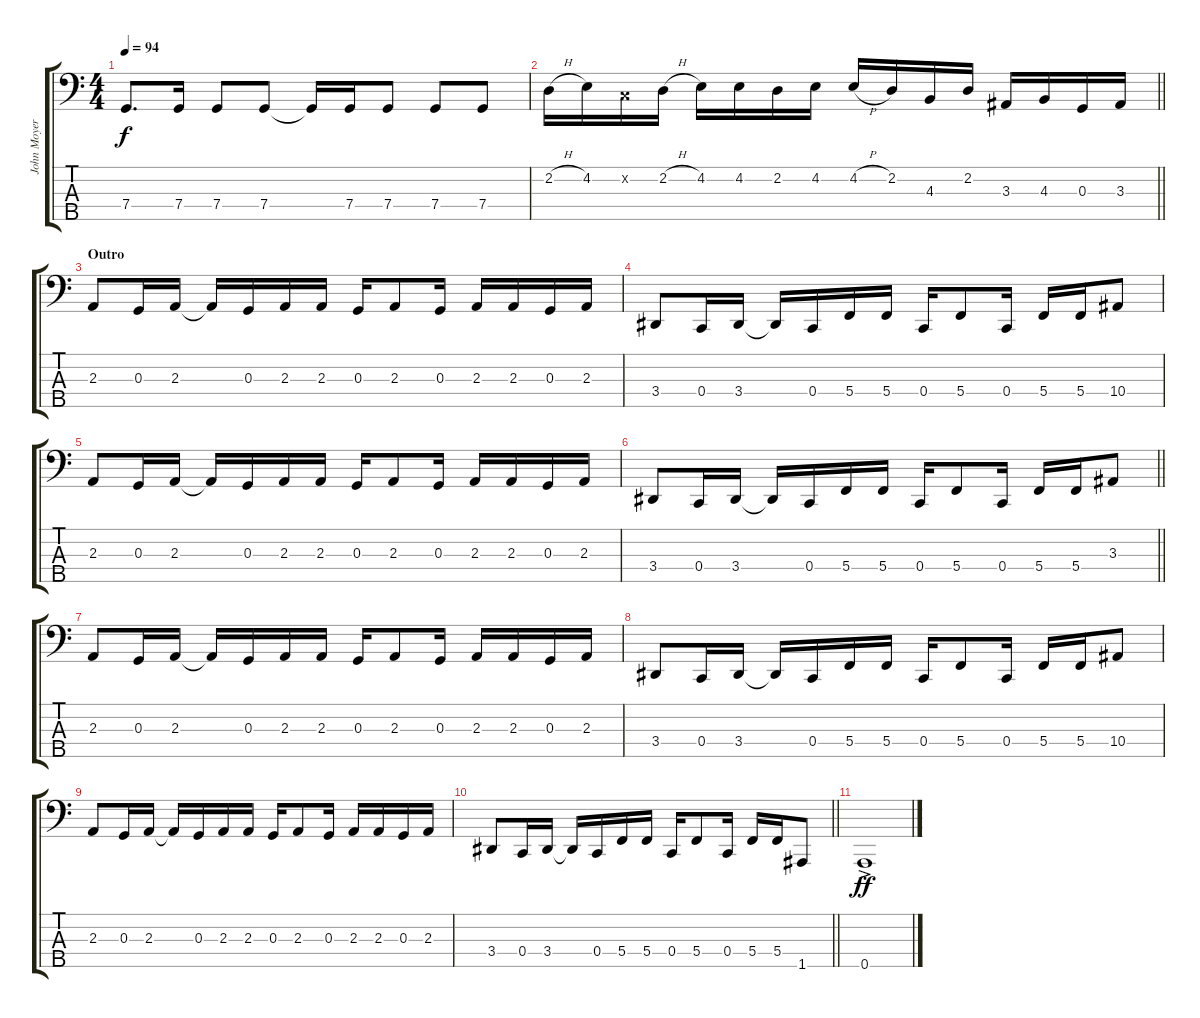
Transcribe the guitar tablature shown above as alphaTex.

\track ("John Moyer" "John Moyer") {instrument electricbasspick}
\staff {score tabs}
\tuning (F2 C2 G1 C1 A0) {hide}
\ts (4 4)
\tempo 94
\clef f4
\ks c
7.4.8{d dy f} 7.4.16 7.4.8 7.4.8 7.4{t}.16 7.4.16 7.4.8 7.4.8 7.4.8 |
\barLineRight lightlight
2.2{h}.16 4.2.16 0.2{x}.16 2.2{h}.16 4.2.16 4.2.16 2.2.16 4.2.16 4.2{h}.16 2.2.16 4.3.16 2.2.16 3.3.16 4.3.16 0.3.16 3.3.16 |
\section ("" "Outro")
2.3.8 0.3.16 2.3.16 2.3{t}.16 0.3.16 2.3.16 2.3.16 0.3.16 2.3.8 0.3.16 2.3.16 2.3.16 0.3.16 2.3.16 |
3.4.8 0.4.16 3.4.16 3.4{t}.16 0.4.16 5.4.16 5.4.16 0.4.16 5.4.8 0.4.16 5.4.16 5.4.16 10.4.8 |
2.3.8 0.3.16 2.3.16 2.3{t}.16 0.3.16 2.3.16 2.3.16 0.3.16 2.3.8 0.3.16 2.3.16 2.3.16 0.3.16 2.3.16 |
\barLineRight lightlight
3.4.8 0.4.16 3.4.16 3.4{t}.16 0.4.16 5.4.16 5.4.16 0.4.16 5.4.8 0.4.16 5.4.16 5.4.16 3.3.8 |
2.3.8 0.3.16 2.3.16 2.3{t}.16 0.3.16 2.3.16 2.3.16 0.3.16 2.3.8 0.3.16 2.3.16 2.3.16 0.3.16 2.3.16 |
3.4.8 0.4.16 3.4.16 3.4{t}.16 0.4.16 5.4.16 5.4.16 0.4.16 5.4.8 0.4.16 5.4.16 5.4.16 10.4.8 |
2.3.8 0.3.16 2.3.16 2.3{t}.16 0.3.16 2.3.16 2.3.16 0.3.16 2.3.8 0.3.16 2.3.16 2.3.16 0.3.16 2.3.16 |
\barLineRight lightlight
3.4.8 0.4.16 3.4.16 3.4{t}.16 0.4.16 5.4.16 5.4.16 0.4.16 5.4.8 0.4.16 5.4.16 5.4.16 1.5.8 |
0.5{ac}.1{dy ff}
